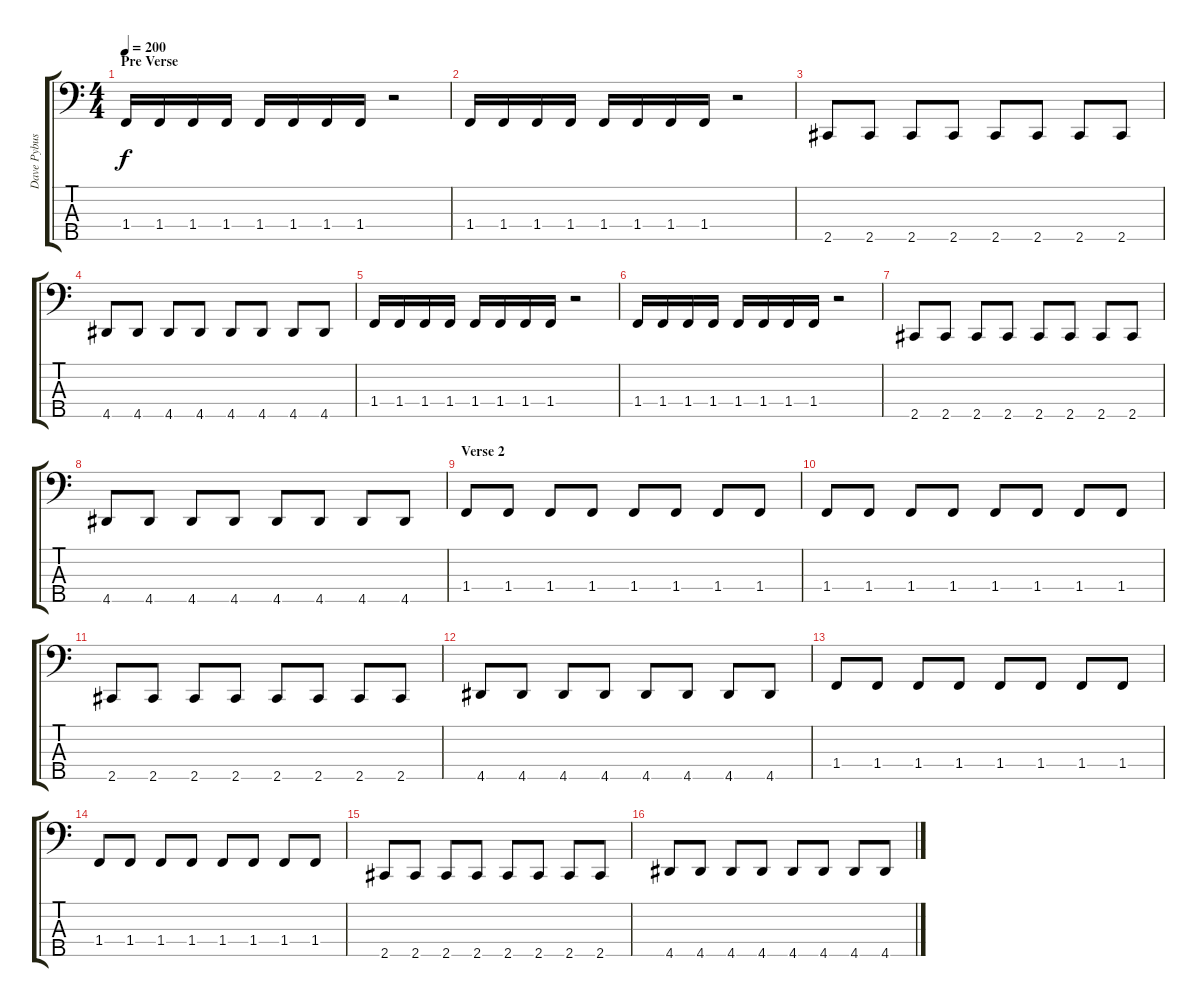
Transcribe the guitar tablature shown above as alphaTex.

\track ("Dave Pybus" "Dave Pybus") {instrument electricbasspick}
\staff {score tabs}
\tuning (G2 D2 A1 E1 B0) {hide}
\ts (4 4)
\section ("" "Pre Verse")
\tempo 200
\clef f4
\ks c
1.4.16{dy f} 1.4.16 1.4.16 1.4.16 1.4.16 1.4.16 1.4.16 1.4.16 r.2 |
1.4.16 1.4.16 1.4.16 1.4.16 1.4.16 1.4.16 1.4.16 1.4.16 r.2 |
2.5.8 2.5.8 2.5.8 2.5.8 2.5.8 2.5.8 2.5.8 2.5.8 |
4.5.8 4.5.8 4.5.8 4.5.8 4.5.8 4.5.8 4.5.8 4.5.8 |
1.4.16 1.4.16 1.4.16 1.4.16 1.4.16 1.4.16 1.4.16 1.4.16 r.2 |
1.4.16 1.4.16 1.4.16 1.4.16 1.4.16 1.4.16 1.4.16 1.4.16 r.2 |
2.5.8 2.5.8 2.5.8 2.5.8 2.5.8 2.5.8 2.5.8 2.5.8 |
4.5.8 4.5.8 4.5.8 4.5.8 4.5.8 4.5.8 4.5.8 4.5.8 |
\section ("" "Verse 2")
1.4.8 1.4.8 1.4.8 1.4.8 1.4.8 1.4.8 1.4.8 1.4.8 |
1.4.8 1.4.8 1.4.8 1.4.8 1.4.8 1.4.8 1.4.8 1.4.8 |
2.5.8 2.5.8 2.5.8 2.5.8 2.5.8 2.5.8 2.5.8 2.5.8 |
4.5.8 4.5.8 4.5.8 4.5.8 4.5.8 4.5.8 4.5.8 4.5.8 |
1.4.8 1.4.8 1.4.8 1.4.8 1.4.8 1.4.8 1.4.8 1.4.8 |
1.4.8 1.4.8 1.4.8 1.4.8 1.4.8 1.4.8 1.4.8 1.4.8 |
2.5.8 2.5.8 2.5.8 2.5.8 2.5.8 2.5.8 2.5.8 2.5.8 |
4.5.8 4.5.8 4.5.8 4.5.8 4.5.8 4.5.8 4.5.8 4.5.8
